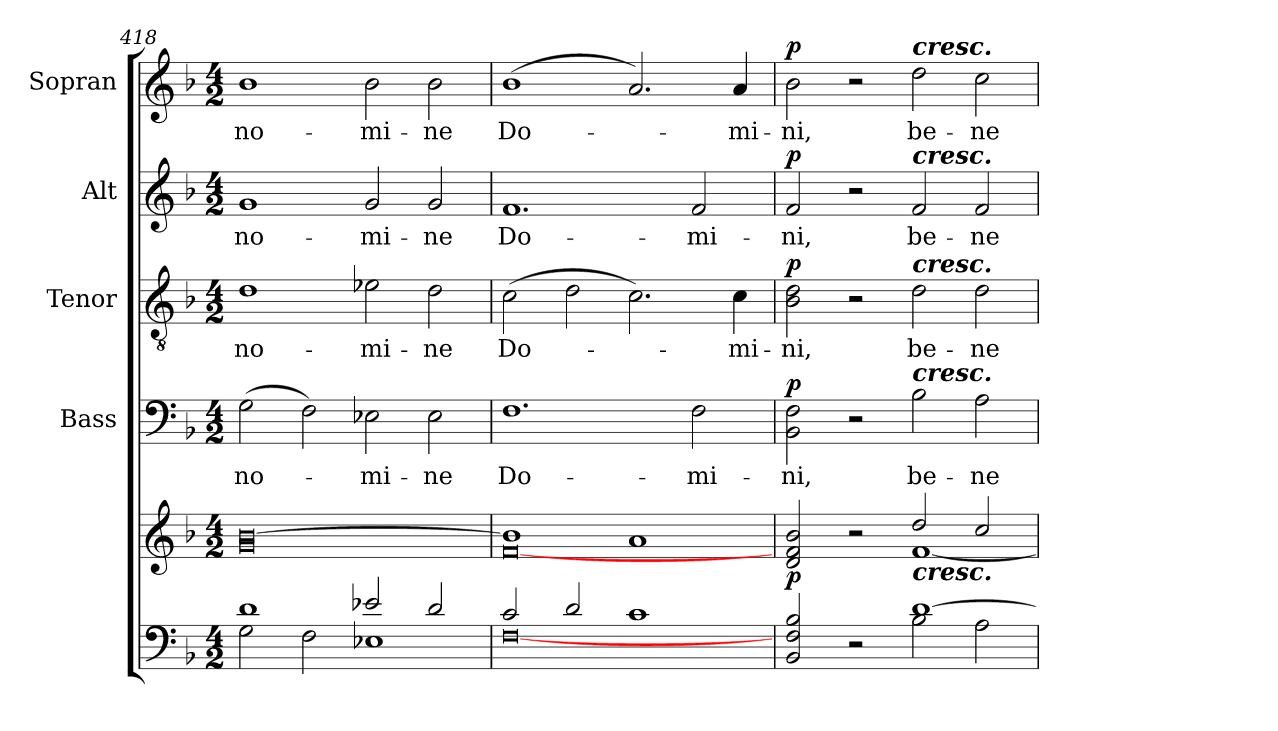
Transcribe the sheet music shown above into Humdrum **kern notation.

**kern	**kern	**dynam	**kern	**text	**dynam	**kern	**text	**dynam	**kern	**text	**dynam	**kern	**text	**dynam
*part5	*part5	*part5	*part4	*part4	*part4	*part3	*part3	*part3	*part2	*part2	*part2	*part1	*part1	*part1
*staff6	*staff5	*staff5/6	*staff4	*staff4	*staff4	*staff3	*staff3	*staff3	*staff2	*staff2	*staff2	*staff1	*staff1	*staff1
*	*	*	*I"Bass	*	*	*I"Tenor	*	*	*I"Alt	*	*	*I"Sopran	*	*
*	*	*	*I'B.	*	*	*I'T.	*	*	*I'A.	*	*	*I'S.	*	*
*clefF4	*clefG2	*	*clefF4	*	*	*clefGv2	*	*	*clefG2	*	*	*clefG2	*	*
*k[b-]	*k[b-]	*	*k[b-]	*	*	*k[b-]	*	*	*k[b-]	*	*	*k[b-]	*	*
*F:	*F:	*	*F:	*	*	*F:	*	*	*F:	*	*	*F:	*	*
*M4/2	*M4/2	*	*M4/2	*	*	*M4/2	*	*	*M4/2	*	*	*M4/2	*	*
=418	=418	=418	=418	=418	=418	=418	=418	=418	=418	=418	=418	=418	=418	=418
*^	*	*	*	*	*	*	*	*	*	*	*	*	*	*
!	!	!	!	!	!LO:LY:b	!	!	!LO:LY:b	!	!	!LO:LY:b	!	!	!LO:LY:b	!
1d	2G\	0g [>0b-	.	(>2G\	no-	.	1d	no-	.	1g	no-	.	1b-	no-	.
.	2F\	.	.	2F\)	.	.	.	.	.	.	.	.	.	.	.
!	!	!	!	!	!LO:LY:b	!	!	!LO:LY:b	!	!	!LO:LY:b	!	!	!LO:LY:b	!
2e-X/	1E-X	.	.	2E-X\	-mi-	.	2e-X\	-mi-	.	2g/	-mi-	.	2b-\	-mi-	.
!	!	!	!	!	!LO:LY:b	!	!	!LO:LY:b	!	!	!LO:LY:b	!	!	!LO:LY:b	!
2d/	.	.	.	2E-\	-ne	.	2d\	-ne	.	2g/	-ne	.	2b-\	-ne	.
=419	=419	=419	=419	=419	=419	=419	=419	=419	=419	=419	=419	=419	=419	=419	=419
*	*	*^	*	*	*	*	*	*	*	*	*	*	*	*	*
!	!	!	!	!	!	!LO:LY:b	!	!	!LO:LY:b	!	!	!LO:LY:b	!	!	!LO:LY:b	!
2c/	[<0F	1b-]	[<0f	.	1.F	Do-	.	(>2c\	Do-	.	1.f	Do-	.	(>1b-	Do-	.
2d/	.	.	.	.	.	.	.	2d\	.	.	.	.	.	.	.	.
1c	.	1a	.	.	.	.	.	2.c\)	.	.	.	.	.	2.a/)	.	.
!	!	!	!	!	!	!LO:LY:b	!	!	!	!	!	!LO:LY:b	!	!	!	!
.	.	.	.	.	2F\	-mi-	.	.	.	.	2f/	-mi-	.	.	.	.
!	!	!	!	!	!	!	!	!	!LO:LY:b	!	!	!	!	!	!LO:LY:b	!
.	.	.	.	.	.	.	.	4c\	-mi-	.	.	.	.	4a/	-mi-	.
=420	=420	=420	=420	=420	=420	=420	=420	=420	=420	=420	=420	=420	=420	=420	=420	=420
!	!	!	!	!LO:DY:b	!	!LO:LY:b	!LO:DY:a	!	!LO:LY:b	!LO:DY:a	!	!LO:LY:b	!LO:DY:a	!	!LO:LY:b	!LO:DY:a
2BB-/ 2F/ 2B-/	1ryy	2d/ 2f/ 2b-/	1ryy	p	2BB-\ 2F\	-ni,	p	2B-\ 2d\	-ni,	p	2f/	-ni,	p	2b-\	-ni,	p
2r	.	2r	.	.	2r	.	.	2r	.	.	2r	.	.	2r	.	.
!	!	!	!	!	!	!	!	!	!	!	!	!	!	!LO:TX:a:Bi:t=cresc.	!	!
!	!	!	!	!	!	!	!	!	!	!	!LO:TX:a:Bi:t=cresc.	!	!	!	!	!
!	!	!	!	!	!	!	!	!LO:TX:a:Bi:t=cresc.	!	!	!	!	!	!	!	!
!	!	!	!	!	!LO:TX:a:Bi:t=cresc.	!	!	!	!	!	!	!	!	!	!	!
!	!	!LO:TX:b:Bi:t=cresc.	!	!	!	!	!	!	!	!	!	!	!	!	!	!
!	!	!	!	!	!	!LO:LY:b	!	!	!LO:LY:b	!	!	!LO:LY:b	!	!	!LO:LY:b	!
[>1d	2B-\	2dd/	[<1f	.	2B-\	be-	.	2d\	be-	.	2f/	be-	.	2dd\	be-	.
!	!	!	!	!	!	!LO:LY:b	!	!	!LO:LY:b	!	!	!LO:LY:b	!	!	!LO:LY:b	!
.	2A\	2cc/	.	.	2A\	-ne-	.	2d\	-ne-	.	2f/	-ne-	.	2cc\	-ne-	.
*v	*v	*	*	*	*	*	*	*	*	*	*	*	*	*	*	*
*	*v	*v	*	*	*	*	*	*	*	*	*	*	*	*	*
=	=	=	=	=	=	=	=	=	=	=	=	=	=	=
*-	*-	*-	*-	*-	*-	*-	*-	*-	*-	*-	*-	*-	*-	*-
